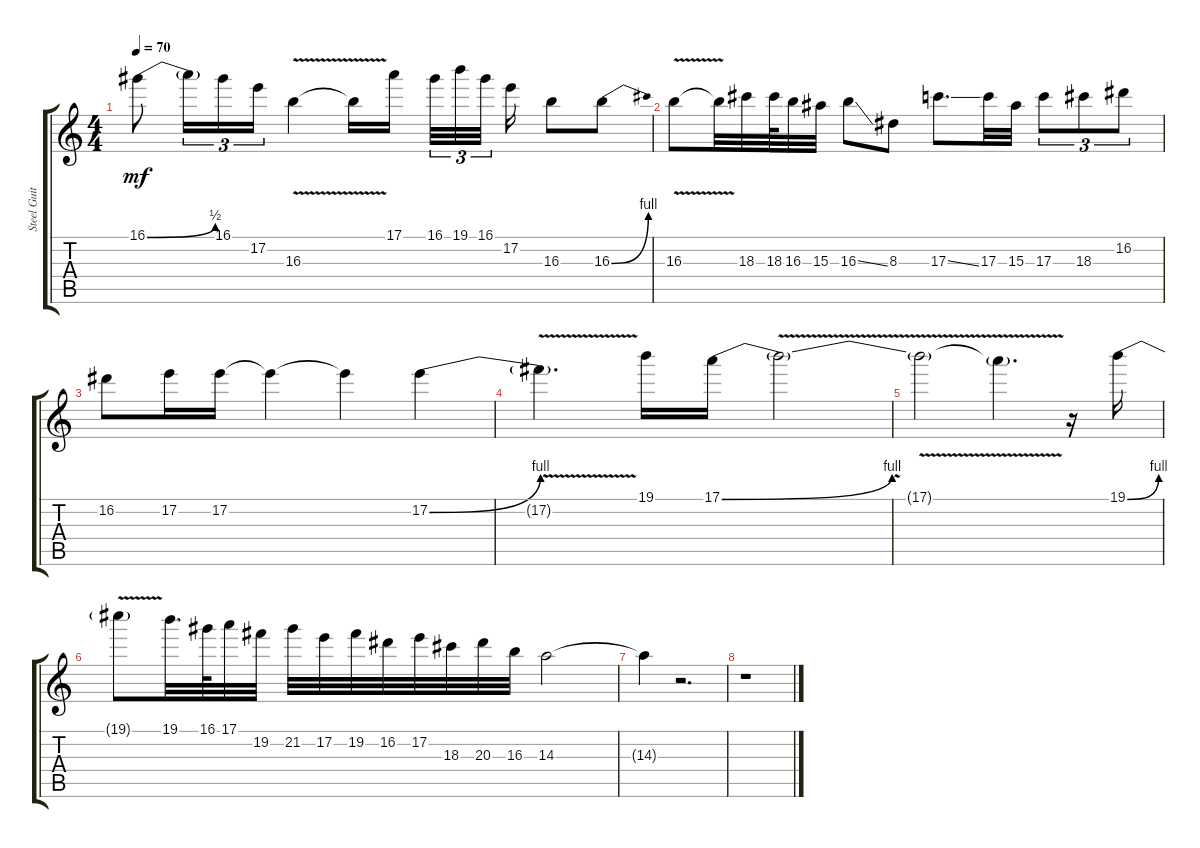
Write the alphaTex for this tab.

\track ("Steel Guitar" "Steel Guit") {instrument distortionguitar}
\staff {score tabs}
\tuning (E4 B3 G3 D3 A2 E2) {hide}
\ts (4 4)
\tempo 70
\clef g2
\ks c
16.1{be (bend 0 0 60 2)}.8{dy mf} 16.1{t}.16{tu (3 2)} 16.1.16{tu (3 2)} 17.2.16{tu (3 2)} 16.3{v}.4 16.3{t}.16 17.1.16 16.1.32{tu (3 2)} 19.1.32{tu (3 2)} 16.1.32{tu (3 2)} 17.2.16 16.3.8 16.3{be (bend 0 0 60 4)}.8 |
16.3{v}.8 16.3{v t}.32 18.3.32 18.3.64 16.3.32 15.3.32 16.3{ss}.8 8.3.8 17.3{ss}.8{d} 17.3.32 15.3.32 17.3.8{tu (3 2)} 18.3.8{tu (3 2)} 16.2.8{tu (3 2)} |
16.2.8 17.2.16 17.2.16 17.2{t}.4 17.2{t}.4 17.2{be (bend 0 0 60 4)}.4 |
17.2{v t}.4{d} 19.1.16 17.1{be (bend 0 0 60 4)}.16 17.1{v t}.2 |
17.1{v t}.2 17.1{v t}.4{d} r.16 19.1{be (bend 0 0 60 4)}.16 |
19.1{v t}.8 19.1.32{d} 16.1.64 17.1.32 19.2.32 21.2.32 17.2.32 19.2.32 16.2.32 17.2.32 18.3.32 20.3.32 16.3.32 14.3.2 |
14.3{t}.4 r.2{d} |
r.1
